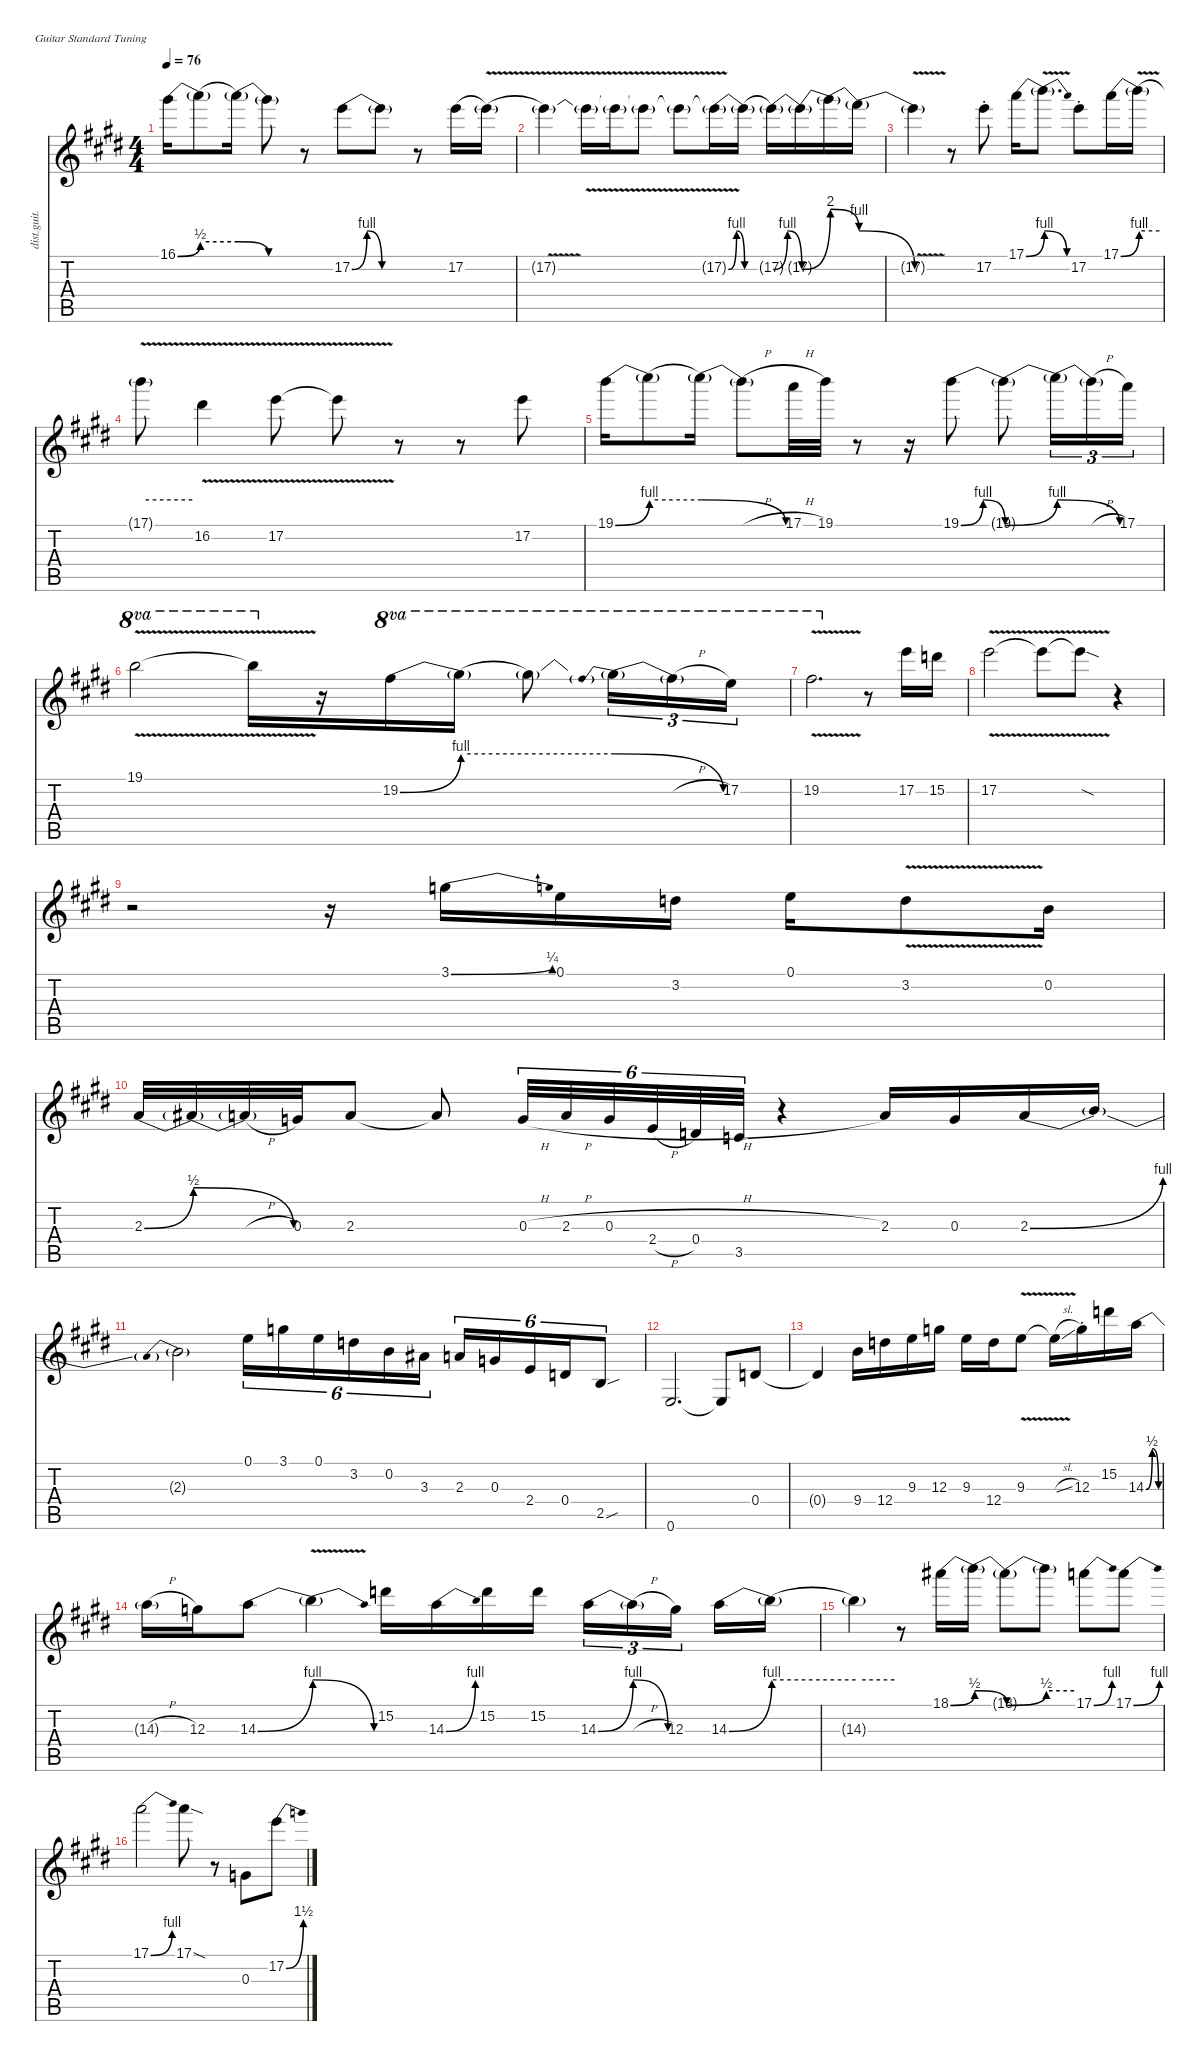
\defaultSystemsLayout 4
\hideDynamics
\bracketExtendMode nobrackets
\otherSystemsTrackNameOrientation horizontal
\track ("Lead-Guitar" "dist.guit.") {instrument distortionguitar}
\staff {score tabs}
\tuning (E4 B3 G3 D3 A2 E2)
\ts (4 4)
\tempo 76
\clef g2
\ks c#minor
16.1{be (bend 0 0 60 2) acc #}.16{dy f} 16.1{be (hold 0 2 60 2) t}.8 16.1{be (release 0 2 60 0) t}.16 16.1{be (hold 0 0 60 0) t acc #}.8 r.8 17.2{be (bendrelease 0 0 30 4 30 4 60 0) acc forcenatural}.8 17.2{be (hold 0 0 60 0) t acc forcenatural}.8 r.8 17.2{be (hold 0 0 60 0) acc forcenatural}.16 17.2{be (hold 0 0 60 0) v t acc forcenatural}.16 |
17.2{v t acc forcenatural}.4 17.2{v t acc forcenatural}.16 17.2{v t acc forcenatural}.16 17.2{v t acc forcenatural}.8 17.2{v t acc forcenatural}.8 17.2{be (bendrelease 0 0 30 4 30 4 60 0) t acc forcenatural}.16 17.2{be (hold 0 0 60 0) t acc forcenatural}.16 17.2{be (bendrelease 0 0 30 4 30 4 60 0) t acc forcenatural}.16 17.2{be (bend 0 0 60 8) t acc forcenatural}.16 17.2{be (release 0 8 60 4) t}.16 17.2{be (release 0 4 60 0) t}.16 |
17.2{v t acc forcenatural}.4 r.8 17.2{st acc forcenatural}.8 17.1{be (bend 0 0 60 4) acc forcenatural}.16 17.1{be (release 0 4 60 0) v t}.8{d} 17.2{st acc forcenatural}.8 17.1{be (bend 0 0 60 4) acc forcenatural}.16 17.1{be (hold 0 4 60 4) v t}.16 |
17.1{be (hold 0 4 60 4) t}.8 16.2{v acc #}.4 17.2{v acc forcenatural}.8 17.2{v t acc forcenatural}.8 r.8 r.8 17.2{acc forcenatural}.8 |
19.1{be (bend 0 0 60 4) acc forcenatural}.16 19.1{be (hold 0 4 60 4) t}.8 19.1{be (release 0 4 60 0) t}.16 19.1{h t acc forcenatural}.8 17.1{h acc forcenatural}.32 19.1{acc forcenatural}.32 r.8 r.16 19.1{be (bendrelease 0 0 30 4 30 4 60 0) acc forcenatural}.8 19.1{be (bend 0 0 60 4) t acc forcenatural}.8 19.1{be (release 0 4 60 0) t}.16{tu (3 2)} 19.1{h t acc forcenatural}.16{tu (3 2)} 17.1{acc forcenatural}.16{tu (3 2)} |
19.1{v acc forcenatural}.2{ot 8va} 19.1{v t acc forcenatural}.16{ot 8va} r.16 19.2{be (bend 0 0 60 4) acc #}.16{ot 8va} 19.2{be (hold 0 4 60 4) t}.16{ot 8va} 19.2{t}.8{ot 8va} 19.2{be (prebendrelease 0 4 60 0) t}.16{tu (3 2) ot 8va} 19.2{h t acc #}.16{tu (3 2) ot 8va} 17.2{acc forcenatural}.16{tu (3 2) ot 8va} |
19.2{v acc #}.2{d ot 8va} r.8 17.2{acc forcenatural}.16 15.2{acc forcenatural}.16 |
17.2{v acc forcenatural}.2 17.2{v t acc forcenatural}.8 17.2{v sod t acc forcenatural}.8 r.4 |
r.2 r.16 3.1{be (bend 0 0 30 1) acc forcenatural}.16 0.1{acc forcenatural}.16 3.2{acc forcenatural}.16 0.1{acc forcenatural}.16 3.2{v acc forcenatural}.8 0.2{acc forcenatural}.16 |
2.3{be (bend 0 0 60 2) acc forcenatural}.32 2.3{be (release 0 2 60 0) t}.32 2.3{h t acc forcenatural}.32 0.3{acc forcenatural}.32 2.3{acc forcenatural}.8 2.3{t acc forcenatural}.8 0.3{h acc forcenatural}.32{tu (6 4)} 2.3{h acc forcenatural}.32{tu (6 4)} 0.3{h acc forcenatural}.32{tu (6 4)} 2.4{h acc forcenatural}.32{tu (6 4)} 0.4{acc forcenatural}.32{tu (6 4)} 3.5{acc forcenatural}.32{tu (6 4)} r.4 2.3{acc forcenatural}.16 0.3{acc forcenatural}.16 2.3{be (bend 0 0 60 4) acc forcenatural}.16 2.3{t}.16 |
2.3{be (prebend 0 4 60 4) t}.2 0.1{acc forcenatural}.16{tu (6 4)} 3.1{acc forcenatural}.16{tu (6 4)} 0.1{acc forcenatural}.16{tu (6 4)} 3.2{acc forcenatural}.16{tu (6 4)} 0.2{acc forcenatural}.16{tu (6 4)} 3.3{acc #}.16{tu (6 4)} 2.3{acc forcenatural}.16{tu (6 4)} 0.3{acc forcenatural}.16{tu (6 4)} 2.4{acc forcenatural}.16{tu (6 4)} 0.4{acc forcenatural}.16{tu (6 4)} 2.5{sou acc forcenatural}.8{tu (6 4)} |
0.6{acc forcenatural}.2{d} 0.6{t acc forcenatural}.8 0.4{acc forcenatural}.8 |
0.4{t acc forcenatural}.4 9.4{acc forcenatural}.16 12.4{acc forcenatural}.16 9.3{acc forcenatural}.16 12.3{acc forcenatural}.16 9.3{acc forcenatural}.16 12.4{acc forcenatural}.16 9.3{v acc forcenatural}.8 9.3{v sl t acc forcenatural}.16 12.3{st acc forcenatural}.16 15.2{acc forcenatural}.16 14.3{be (bendrelease 0 0 30 2 30 2 60 0) acc forcenatural}.16 |
14.3{h t acc forcenatural}.16 12.3{acc forcenatural}.16 14.3{be (bend 0 0 60 4) acc forcenatural}.8 14.3{be (release 0 4 60 0) v t}.4 15.2{acc forcenatural}.16 14.3{be (bend 0 0 22.0000008 4) acc forcenatural}.16 15.2{acc forcenatural}.16 15.2{acc forcenatural}.16 14.3{be (bendrelease 0 0 30 4 30 4 60 0) acc forcenatural}.16{tu (3 2)} 14.3{h t acc forcenatural}.16{tu (3 2)} 12.3{acc forcenatural}.16{tu (3 2)} 14.3{be (bend 0 0 60 4) acc forcenatural}.16 14.3{be (hold 0 4 60 4) t}.16 |
14.3{be (hold 0 4 60 4) t}.4 r.8 18.1{be (bend 0 0 60 2) acc #}.16 18.1{be (release 0 2 60 0) t}.16 18.1{be (bend 0 0 60 2) t acc #}.8 18.1{be (hold 0 2 60 2) t}.8 17.1{be (bend 0 0 15 4) acc forcenatural}.8 17.1{be (bend 0 0 15 4) acc forcenatural}.8 |
17.1{be (bend 0 0 15 4) acc forcenatural}.2 17.1{sod acc forcenatural}.8 r.8 0.3{acc forcenatural}.8 17.2{be (bend 0 0 60 6) acc forcenatural}.8
